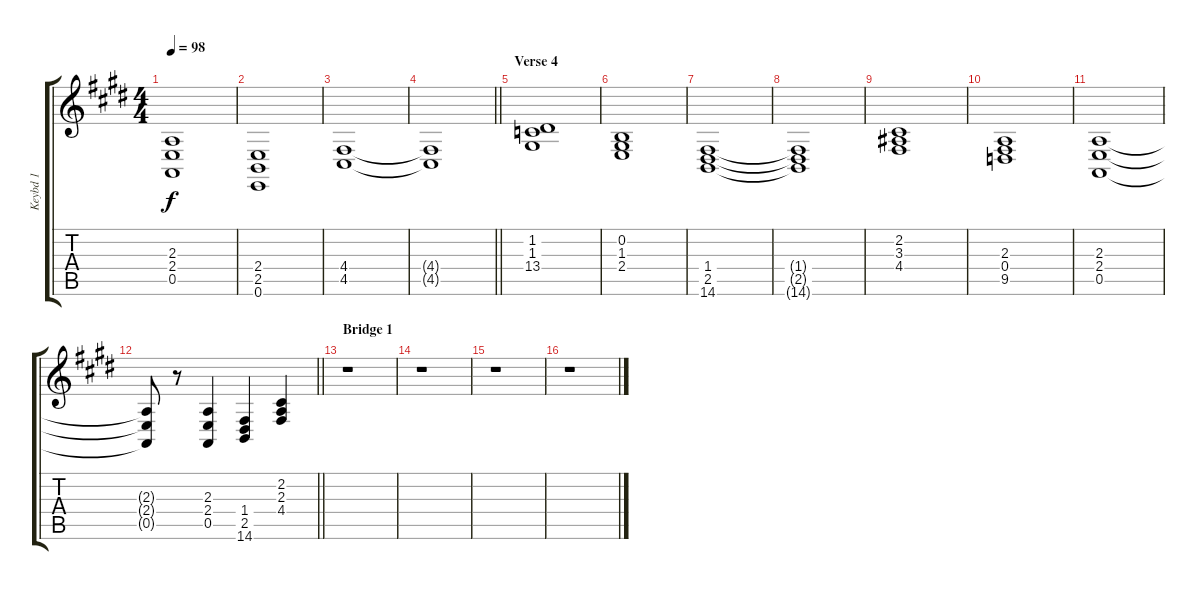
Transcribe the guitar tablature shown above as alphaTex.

\track ("Keybd 1" "Keybd 1") {instrument pad8sweep}
\staff {score tabs}
\tuning (E4 B3 G3 D3 A2 E2) {hide}
\ts (4 4)
\tempo 98
\clef g2
\ks c#minor
(2.3 2.4 0.5).1{dy f} |
(2.4 2.5 0.6).1 |
(4.4 4.5).1 |
\barLineRight lightlight
(4.4{t} 4.5{t}).1 |
\section ("" "Verse 4")
(1.2 1.3 13.4).1 |
(0.2 1.3 2.4).1 |
(1.4 2.5 14.6).1 |
(1.4{t} 2.5{t} 14.6{t}).1 |
(2.2 3.3 4.4).1 |
(2.3 0.4 9.5).1 |
(2.3 2.4 0.5).1 |
\barLineRight lightlight
(2.3{t} 2.4{t} 0.5{t}).8 r.8 (2.3 2.4 0.5).4 (1.4 2.5 14.6).4 (2.2 2.3 4.4).4 |
\section ("" "Bridge 1")
r.1 |
r.1 |
r.1 |
r.1
